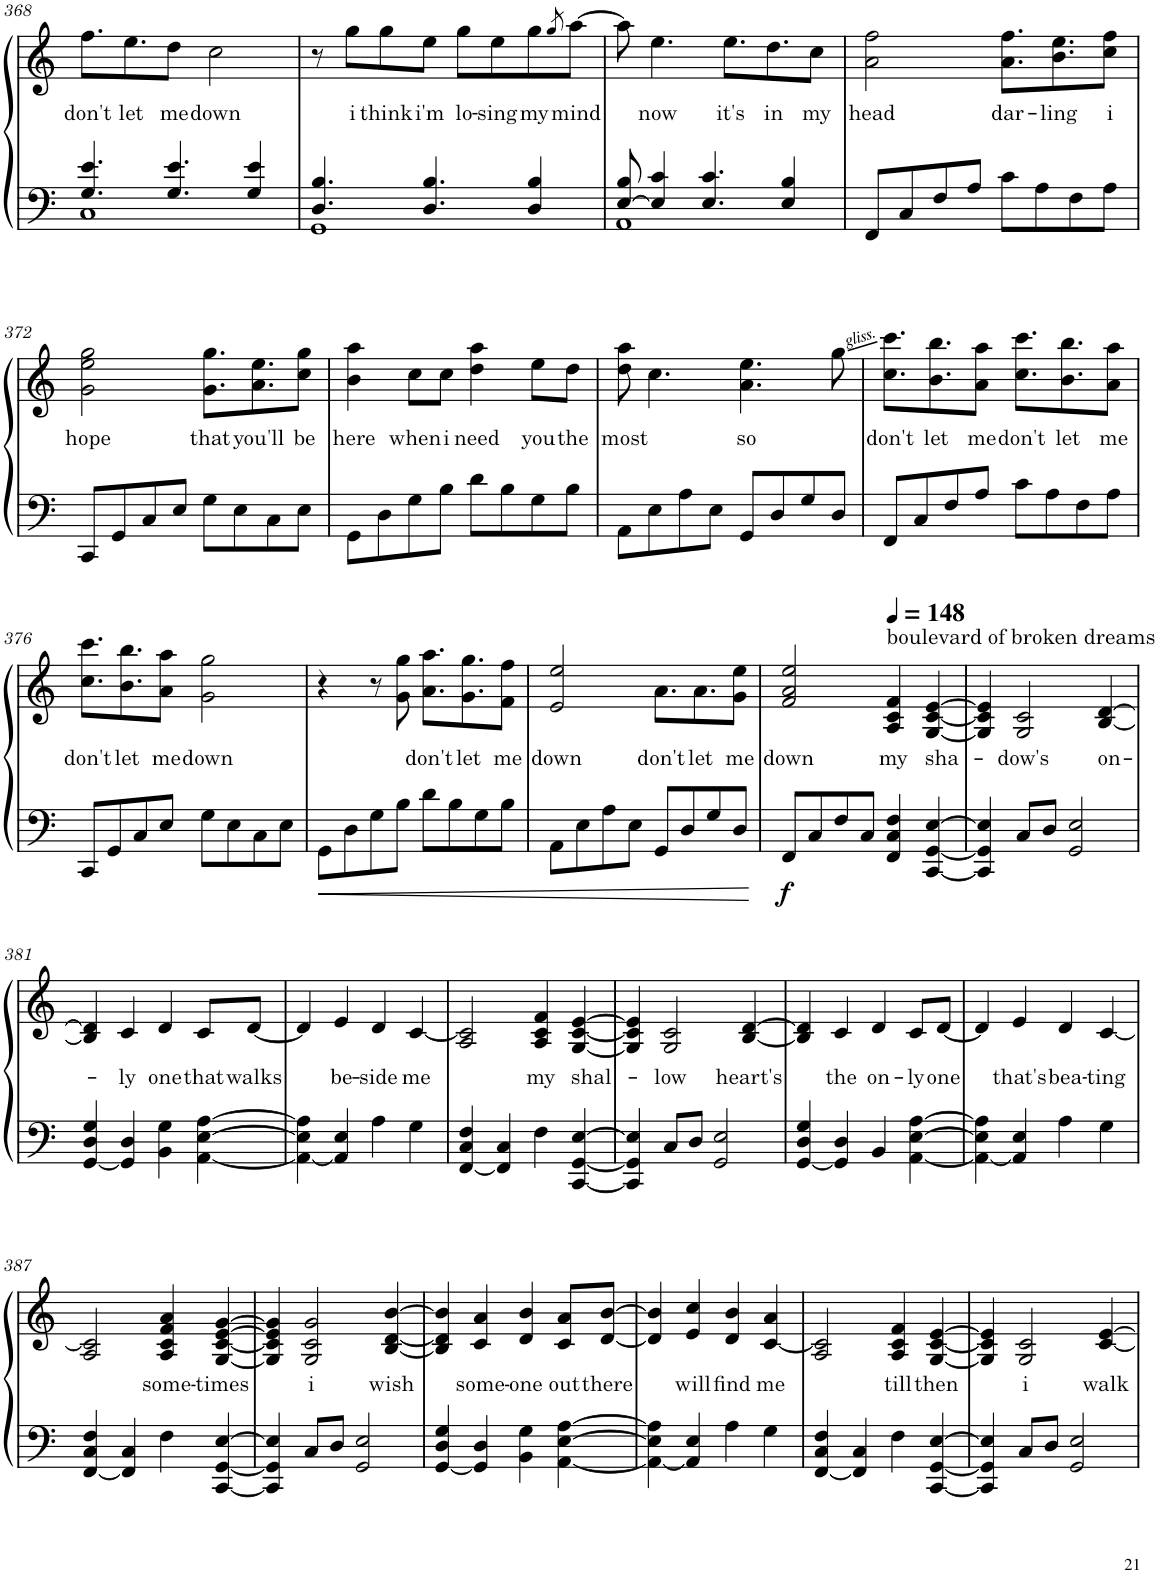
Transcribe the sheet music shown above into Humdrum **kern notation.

**kern	**kern	**text	**dynam
*part1	*part1	*part1	*part1
*staff2	*staff1	*staff1	*staff1/2
*I"Piano	*	*	*
*I'Pno.	*	*	*
!!LO:PB:g=z
*clefF4	*clefG2	*	*
*k[]	*k[]	*	*
*M4/4	*M4/4	*	*
=368	=368	=368	=368
*^	*	*	*
!	!	!	!LO:LY:b	!
4.G/ 4.e/	1C	8.ff\L	don't	.
!	!	!	!LO:LY:b	!
.	.	8.ee\	let	.
!	!	!	!LO:LY:b	!
4.G/ 4.e/	.	8dd\J	me	.
!	!	!	!LO:LY:b	!
.	.	2cc\	down	.
4G/ 4e/	.	.	.	.
=369	=369	=369	=369	=369
4.D/ 4.B/	1GG	8r	.	.
!	!	!	!LO:LY:b	!
.	.	8gg\L	i	.
!	!	!	!LO:LY:b	!
.	.	8gg\	think	.
!	!	!	!LO:LY:b	!
4.D/ 4.B/	.	8ee\J	i'm	.
!	!	!	!LO:LY:b	!
.	.	8gg\L	lo-	.
!	!	!	!LO:LY:b	!
.	.	8ee\	-sing	.
!	!	!	!LO:LY:b	!
4D/ 4B/	.	8gg\	my	.
.	.	8qgg/	.	.
!	!	!	!LO:LY:b	!
.	.	[8aa\J	mind	.
=370	=370	=370	=370	=370
[8E/ 8B/	1AA	8aa\]	.	.
!	!	!	!LO:LY:b	!
4E/] 4c/	.	4.ee\	now	.
4.E/ 4.c/	.	.	.	.
!	!	!	!LO:LY:b	!
.	.	8.ee\L	it's	.
!	!	!	!LO:LY:b	!
.	.	8.dd\	in	.
4E/ 4B/	.	.	.	.
!	!	!	!LO:LY:b	!
.	.	8cc\J	my	.
*v	*v	*	*	*
=371	=371	=371	=371
!	!	!LO:LY:b	!
8FF/L	2a\ 2ff\	head	.
8C/	.	.	.
8F/	.	.	.
8A/J	.	.	.
!	!	!LO:LY:b	!
8c\L	8.a\ 8.ff\L	dar-	.
8A\	.	.	.
!	!	!LO:LY:b	!
.	8.b\ 8.ee\	-ling	.
8F\	.	.	.
!	!	!LO:LY:b	!
8A\J	8cc\ 8ff\J	i	.
!!LO:LB:g=z
=372	=372	=372	=372
!	!	!LO:LY:b	!
8CC/L	2g\ 2ee\ 2gg\	hope	.
8GG/	.	.	.
8C/	.	.	.
8E/J	.	.	.
!	!	!LO:LY:b	!
8G\L	8.g\ 8.gg\L	that	.
8E\	.	.	.
!	!	!LO:LY:b	!
.	8.a\ 8.ee\	you'll	.
8C\	.	.	.
!	!	!LO:LY:b	!
8E\J	8cc\ 8gg\J	be	.
=373	=373	=373	=373
!	!	!LO:LY:b	!
8GG\L	4b\ 4aa\	here	.
8D\	.	.	.
!	!	!LO:LY:b	!
8G\	8cc\L	when	.
!	!	!LO:LY:b	!
8B\J	8cc\J	i	.
!	!	!LO:LY:b	!
8d\L	4dd\ 4aa\	need	.
8B\	.	.	.
!	!	!LO:LY:b	!
8G\	8ee\L	you	.
!	!	!LO:LY:b	!
8B\J	8dd\J	the	.
=374	=374	=374	=374
!	!	!LO:LY:b	!
8AA\L	8dd\ 8aa\	most	.
8E\	4.cc\	.	.
8A\	.	.	.
8E\J	.	.	.
!	!	!LO:LY:b	!
8GG/L	4.a\ 4.ee\	so	.
8D/	.	.	.
8G/	.	.	.
8D/J	8gg\	.	.
=375	=375	=375	=375
!	!	!LO:LY:b	!
8FF/L	8.cc\ 8.ccc\L	don't	.
8C/	.	.	.
!	!	!LO:LY:b	!
.	8.b\ 8.bb\	let	.
8F/	.	.	.
!	!	!LO:LY:b	!
8A/J	8a\ 8aa\J	me	.
!	!	!LO:LY:b	!
8c\L	8.cc\ 8.ccc\L	don't	.
8A\	.	.	.
!	!	!LO:LY:b	!
.	8.b\ 8.bb\	let	.
8F\	.	.	.
!	!	!LO:LY:b	!
8A\J	8a\ 8aa\J	me	.
!!LO:LB:g=z
=376	=376	=376	=376
!	!	!LO:LY:b	!
8CC/L	8.cc\ 8.ccc\L	don't	.
8GG/	.	.	.
!	!	!LO:LY:b	!
.	8.b\ 8.bb\	let	.
8C/	.	.	.
!	!	!LO:LY:b	!
8E/J	8a\ 8aa\J	me	.
!	!	!LO:LY:b	!
8G\L	2g\ 2gg\	down	.
8E\	.	.	.
8C\	.	.	.
8E\J	.	.	.
=377	=377	=377	=377
8GG\L	4r	.	.
8D\	.	.	.
8G\	8r	.	.
8B\J	8g\ 8gg\	.	.
!	!	!LO:LY:b	!
8d\L	8.a\ 8.aa\L	don't	.
8B\	.	.	.
!	!	!LO:LY:b	!
.	8.g\ 8.gg\	let	.
8G\	.	.	.
!	!	!LO:LY:b	!
8B\J	8f\ 8ff\J	me	.
=378	=378	=378	=378
!	!	!LO:LY:b	!
8AA\L	2e/ 2ee/	down	.
8E\	.	.	.
8A\	.	.	.
8E\J	.	.	.
!	!	!LO:LY:b	!
8GG/L	8.a\L	don't	.
8D/	.	.	.
!	!	!LO:LY:b	!
.	8.a\	let	.
8G/	.	.	.
!	!	!LO:LY:b	!
8D/J	8g\ 8ee\J	me	.
=379	=379	=379	=379
!	!	!LO:LY:b	!LO:DY:b=2
8FF/L	2f/ 2a/ 2ee/	down	f
8C/	.	.	.
8F/	.	.	.
8C/J	.	.	.
*	*MM148	*	*
!	!LO:TX:a:t=boulevard of broken dreams	!	!
!	!	!LO:LY:b	!
4FF/ 4C/ 4F/	4A/ 4c/ 4f/	my	.
!	!	!LO:LY:b	!
[4CC/ [4GG/ [4E/	[4G/ [4c/ [4e/	sha-	.
=380	=380	=380	=380
4CC/] 4GG/] 4E/]	4G/] 4c/] 4e/]	.	.
!	!	!LO:LY:b	!
8C/L	2G/ 2c/	-dow's	.
8D/J	.	.	.
2GG/ 2E/	.	.	.
!	!	!LO:LY:b	!
.	[4B/ [4d/	on-	.
!!LO:LB:g=z
=381	=381	=381	=381
[4GG/ 4D/ 4G/	4B/] 4d/]	.	.
!	!	!LO:LY:b	!
4GG/] 4D/	4c/	-ly	.
!	!	!LO:LY:b	!
4BB\ 4G\	4d/	one	.
!	!	!LO:LY:b	!
[4AA\ [4E\ [4A\	8c/L	that	.
!	!	!LO:LY:b	!
.	[8d/J	walks	.
=382	=382	=382	=382
4AA\_ 4E\] 4A\]	4d/]	.	.
!	!	!LO:LY:b	!
4AA/] 4E/	4e/	be-	.
!	!	!LO:LY:b	!
4A\	4d/	-side	.
!	!	!LO:LY:b	!
4G\	[4c/	me	.
=383	=383	=383	=383
[4FF/ 4C/ 4F/	2A/ 2c/]	.	.
4FF/] 4C/	.	.	.
!	!	!LO:LY:b	!
4F\	4A/ 4c/ 4f/	my	.
!	!	!LO:LY:b	!
[4CC/ [4GG/ [4E/	[4G/ [4c/ [4e/	shal-	.
=384	=384	=384	=384
4CC/] 4GG/] 4E/]	4G/] 4c/] 4e/]	.	.
!	!	!LO:LY:b	!
8C/L	2G/ 2c/	-low	.
8D/J	.	.	.
2GG/ 2E/	.	.	.
!	!	!LO:LY:b	!
.	[4B/ [4d/	heart's	.
=385	=385	=385	=385
[4GG/ 4D/ 4G/	4B/] 4d/]	.	.
!	!	!LO:LY:b	!
4GG/] 4D/	4c/	the	.
!	!	!LO:LY:b	!
4BB/	4d/	on-	.
!	!	!LO:LY:b	!
[4AA\ [4E\ [4A\	8c/L	-ly	.
!	!	!LO:LY:b	!
.	[8d/J	one	.
=386	=386	=386	=386
4AA\_ 4E\] 4A\]	4d/]	.	.
!	!	!LO:LY:b	!
4AA/] 4E/	4e/	that's	.
!	!	!LO:LY:b	!
4A\	4d/	bea-	.
!	!	!LO:LY:b	!
4G\	[4c/	-ting	.
!!LO:LB:g=z
=387	=387	=387	=387
[4FF/ 4C/ 4F/	2A/ 2c/]	.	.
4FF/] 4C/	.	.	.
!	!	!LO:LY:b	!
4F\	4A/ 4c/ 4f/ 4a/	some-	.
!	!	!LO:LY:b	!
[4CC/ [4GG/ [4E/	[4G/ [4c/ [4e/ [4g/	-times	.
=388	=388	=388	=388
4CC/] 4GG/] 4E/]	4G/] 4c/] 4e/] 4g/]	.	.
!	!	!LO:LY:b	!
8C/L	2G/ 2c/ 2g/	i	.
8D/J	.	.	.
2GG/ 2E/	.	.	.
!	!	!LO:LY:b	!
.	[4B/ [4d/ [4b/	wish	.
=389	=389	=389	=389
[4GG/ 4D/ 4G/	4B/] 4d/] 4b/]	.	.
!	!	!LO:LY:b	!
4GG/] 4D/	4c/ 4a/	some-	.
!	!	!LO:LY:b	!
4BB\ 4G\	4d/ 4b/	-one	.
!	!	!LO:LY:b	!
[4AA\ [4E\ [4A\	8c/ 8a/L	out	.
!	!	!LO:LY:b	!
.	[8d/ [8b/J	there	.
=390	=390	=390	=390
4AA\_ 4E\] 4A\]	4d/] 4b/]	.	.
!	!	!LO:LY:b	!
4AA/] 4E/	4e/ 4cc/	will	.
!	!	!LO:LY:b	!
4A\	4d/ 4b/	find	.
!	!	!LO:LY:b	!
4G\	[4c/ 4a/	me	.
=391	=391	=391	=391
[4FF/ 4C/ 4F/	2A/ 2c/]	.	.
4FF/] 4C/	.	.	.
!	!	!LO:LY:b	!
4F\	4A/ 4c/ 4f/	till	.
!	!	!LO:LY:b	!
[4CC/ [4GG/ [4E/	[4G/ [4c/ [4e/	then	.
=392	=392	=392	=392
4CC/] 4GG/] 4E/]	4G/] 4c/] 4e/]	.	.
!	!	!LO:LY:b	!
8C/L	2G/ 2c/	i	.
8D/J	.	.	.
2GG/ 2E/	.	.	.
!	!	!LO:LY:b	!
.	[4c/ [4e/	walk	.
=	=	=	=
*-	*-	*-	*-
